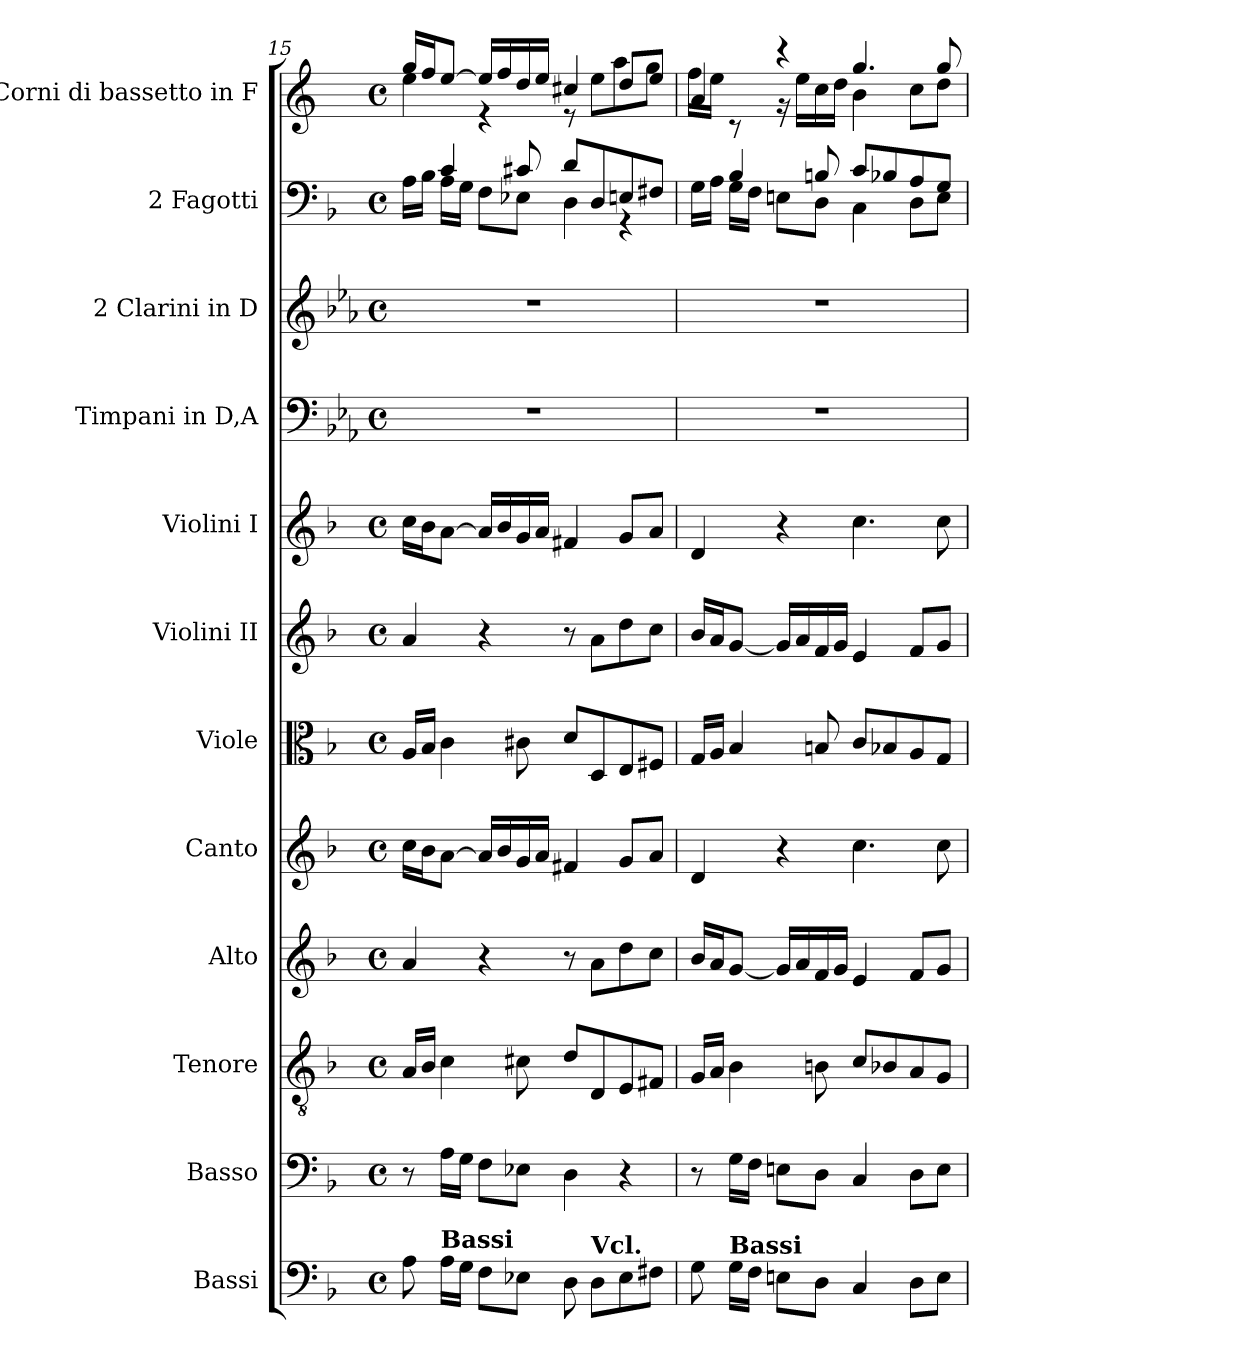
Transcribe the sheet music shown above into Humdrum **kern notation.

**kern	**kern	**kern	**kern	**kern	**kern	**kern	**kern	**kern	**kern	**kern	**kern
*part12	*part11	*part10	*part9	*part8	*part7	*part6	*part5	*part4	*part3	*part2	*part1
*staff12	*staff11	*staff10	*staff9	*staff8	*staff7	*staff6	*staff5	*staff4	*staff3	*staff2	*staff1
*I"Bassi	*I"Basso	*I"Tenore	*I"Alto	*I"Canto	*I"Viole	*I"Violini II	*I"Violini I	*I"Timpani in D,A	*I"2 Clarini in D	*I"2 Fagotti	*I"2 Corni di bassetto in F
*	*	*	*	*	*	*I'Vln	*I'Vln	*I'Timp	*	*	*
*clefF4	*clefF4	*clefGv2	*clefG2	*clefG2	*clefC3	*clefG2	*clefG2	*clefF4	*clefG2	*clefF4	*clefG2
*ITrd7c12	*	*	*	*	*	*	*	*ITrd-1c-2	*ITrd-1c-2	*	*ITrd4c7
*k[b-]	*k[b-]	*k[b-]	*k[b-]	*k[b-]	*k[b-]	*k[b-]	*k[b-]	*k[b-]	*k[b-]	*k[b-]	*k[b-]
*M4/4	*M4/4	*M4/4	*M4/4	*M4/4	*M4/4	*M4/4	*M4/4	*M4/4	*M4/4	*M4/4	*M4/4
*met(c)	*met(c)	*met(c)	*met(c)	*met(c)	*met(c)	*met(c)	*met(c)	*met(c)	*met(c)	*met(c)	*met(c)
=15	=15	=15	=15	=15	=15	=15	=15	=15	=15	=15	=15
*	*	*	*	*	*	*	*	*	*	*^	*^
8AA\	8r	16A/LL	4a/	16cc\LL	16A/LL	4a/	16cc\LL	1r	1r	16A\LL	8ryy	16cc/LL	4a\
.	.	16B-/JJ	.	16b-\J	16B-/JJ	.	16b-\J	.	.	16B-\JJ	.	16b-/J	.
!LO:TX:a:B:t=Bassi	!	!	!	!	!	!	!	!	!	!	!	!	!
16AA\LL	16A\LL	4c\	.	[8a\J	4c\	.	[8a\J	.	.	4c/	16A\LL	[8a/J	.
16GG\JJ	16G\JJ	.	.	.	.	.	.	.	.	.	16G\JJ	.	.
8FF\L	8F\L	.	4r	16a/LL]	.	4r	16a/LL]	.	.	.	8F\L	16a/LL]	4r
.	.	.	.	16b-/	.	.	16b-/	.	.	.	.	16b-/	.
8EE-X\J	8E-X\J	8c#X\	.	16g/	8c#X\	.	16g/	.	.	8c#X/	8E-X\J	16g/	.
.	.	.	.	16a/JJ	.	.	16a/JJ	.	.	.	.	16a/JJ	.
8DD\	4D\	8d/L	8r	4f#X/	8d/L	8r	4f#X/	.	.	8d/L	4D\	4f#X/	8r
!LO:TX:a:B:t=Vcl.	!	!	!	!	!	!	!	!	!	!	!	!	!
8DD\L	.	8D/	8a\L	.	8D/	8a\L	.	.	.	8D/	.	.	8a\L
8EE-\	4r	8E/	8dd\	8g/L	8E/	8dd\	8g/L	.	.	8En/	4r	8g/L	8dd\
8FF#X\J	.	8F#X/J	8cc\J	8a/J	8F#X/J	8cc\J	8a/J	.	.	8F#X/J	.	8a/J	8cc\J
!!LO:LB:g=z	!!
=16	=16	=16	=16	=16	=16	=16	=16	=16	=16	=16	=16	=16	=16
8GG\	8r	16G/LL	16b-/LL	4d/	16G/LL	16b-/LL	4d/	1r	1r	16G\LL	8ryy	4d/	16b-\LL
.	.	16A/JJ	16a/J	.	16A/JJ	16a/J	.	.	.	16A\JJ	.	.	16a\JJ
!LO:TX:a:B:t=Bassi	!	!	!	!	!	!	!	!	!	!	!	!	!
16GG\LL	16G\LL	4B-\	[8g/J	.	4B-/	[8g/J	.	.	.	4B-/	16G\LL	.	8r
16FF\JJ	16F\JJ	.	.	.	.	.	.	.	.	.	16F\JJ	.	.
8EEn\L	8En\L	.	16g/LL]	4r	.	16g/LL]	4r	.	.	.	8En\L	4r	16r
.	.	.	16a/	.	.	16a/	.	.	.	.	.	.	16a\LL
8DD\J	8D\J	8Bn\	16f/	.	8Bn/	16f/	.	.	.	8Bn/	8D\J	.	16f\
.	.	.	16g/JJ	.	.	16g/JJ	.	.	.	.	.	.	16g\JJ
4CC/	4C/	8c/L	4e/	4.cci\	8c/L	4e/	4.cc\	.	.	8c/L	4C\	4.cc/	4e\
.	.	8B-X/	.	.	8B-X/	.	.	.	.	8B-X/	.	.	.
8DD\L	8D\L	8A/	8f/L	.	8A/	8f/L	.	.	.	8A/	8D\L	.	8f\L
8EE\J	8E\J	8G/J	8g/J	8cci\	8G/J	8g/J	8cc\	.	.	8G/J	8E\J	8cc/	8g\J
*	*	*	*	*	*	*	*	*	*	*v	*v	*	*
*	*	*	*	*	*	*	*	*	*	*	*v	*v
=	=	=	=	=	=	=	=	=	=	=	=
*-	*-	*-	*-	*-	*-	*-	*-	*-	*-	*-	*-
